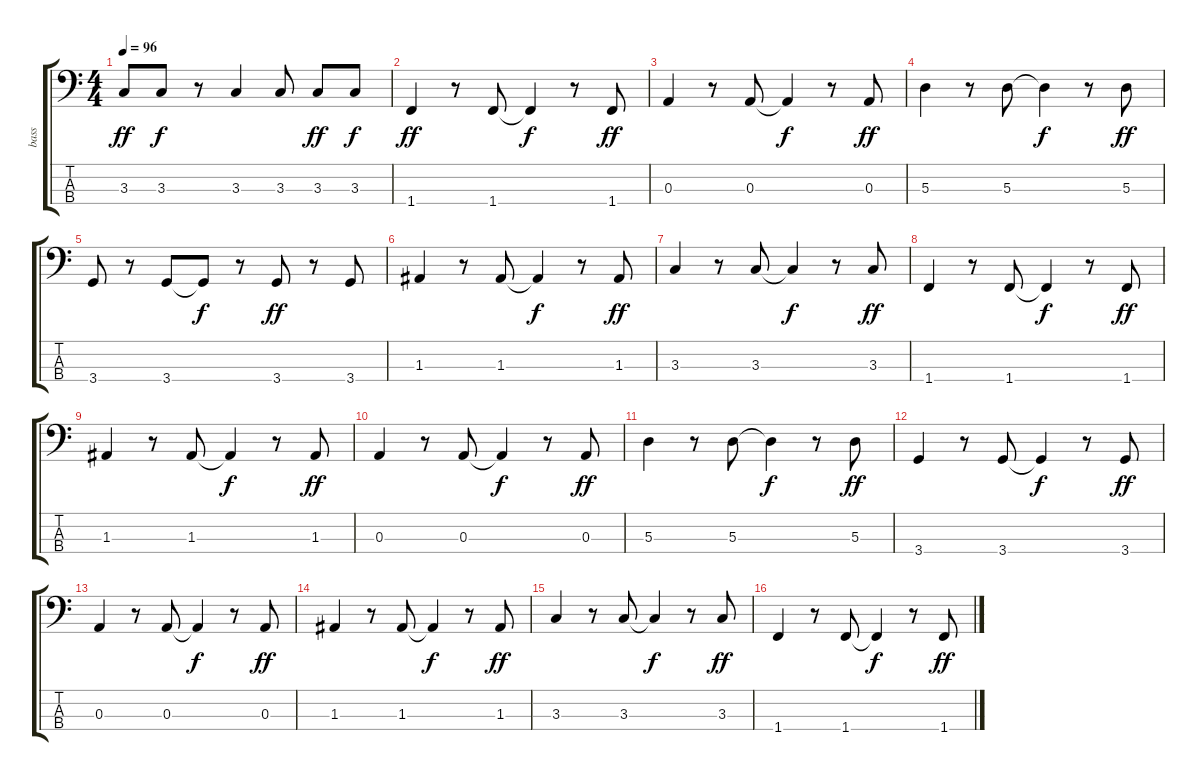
\track ("bass" "bass") {instrument electricbassfinger}
\staff {score tabs}
\tuning (G2 D2 A1 E1) {hide}
\ts (4 4)
\tempo 96
\clef f4
\ks c
3.3.8{dy ff} 3.3.8{dy f} r.8 3.3.4 3.3.8 3.3.8{dy ff} 3.3.8{dy f} |
1.4.4{dy ff} r.8 1.4.8 1.4{t}.4{dy f} r.8 1.4.8{dy ff} |
0.3.4 r.8 0.3.8 0.3{t}.4{dy f} r.8 0.3.8{dy ff} |
5.3.4 r.8 5.3.8 5.3{t}.4{dy f} r.8 5.3.8{dy ff} |
3.4.8 r.8 3.4.8 3.4{t}.8{dy f} r.8 3.4.8{dy ff} r.8 3.4.8 |
1.3.4 r.8 1.3.8 1.3{t}.4{dy f} r.8 1.3.8{dy ff} |
3.3.4 r.8 3.3.8 3.3{t}.4{dy f} r.8 3.3.8{dy ff} |
1.4.4 r.8 1.4.8 1.4{t}.4{dy f} r.8 1.4.8{dy ff} |
1.3.4 r.8 1.3.8 1.3{t}.4{dy f} r.8 1.3.8{dy ff} |
0.3.4 r.8 0.3.8 0.3{t}.4{dy f} r.8 0.3.8{dy ff} |
5.3.4 r.8 5.3.8 5.3{t}.4{dy f} r.8 5.3.8{dy ff} |
3.4.4 r.8 3.4.8 3.4{t}.4{dy f} r.8 3.4.8{dy ff} |
0.3.4 r.8 0.3.8 0.3{t}.4{dy f} r.8 0.3.8{dy ff} |
1.3.4 r.8 1.3.8 1.3{t}.4{dy f} r.8 1.3.8{dy ff} |
3.3.4 r.8 3.3.8 3.3{t}.4{dy f} r.8 3.3.8{dy ff} |
1.4.4 r.8 1.4.8 1.4{t}.4{dy f} r.8 1.4.8{dy ff}
